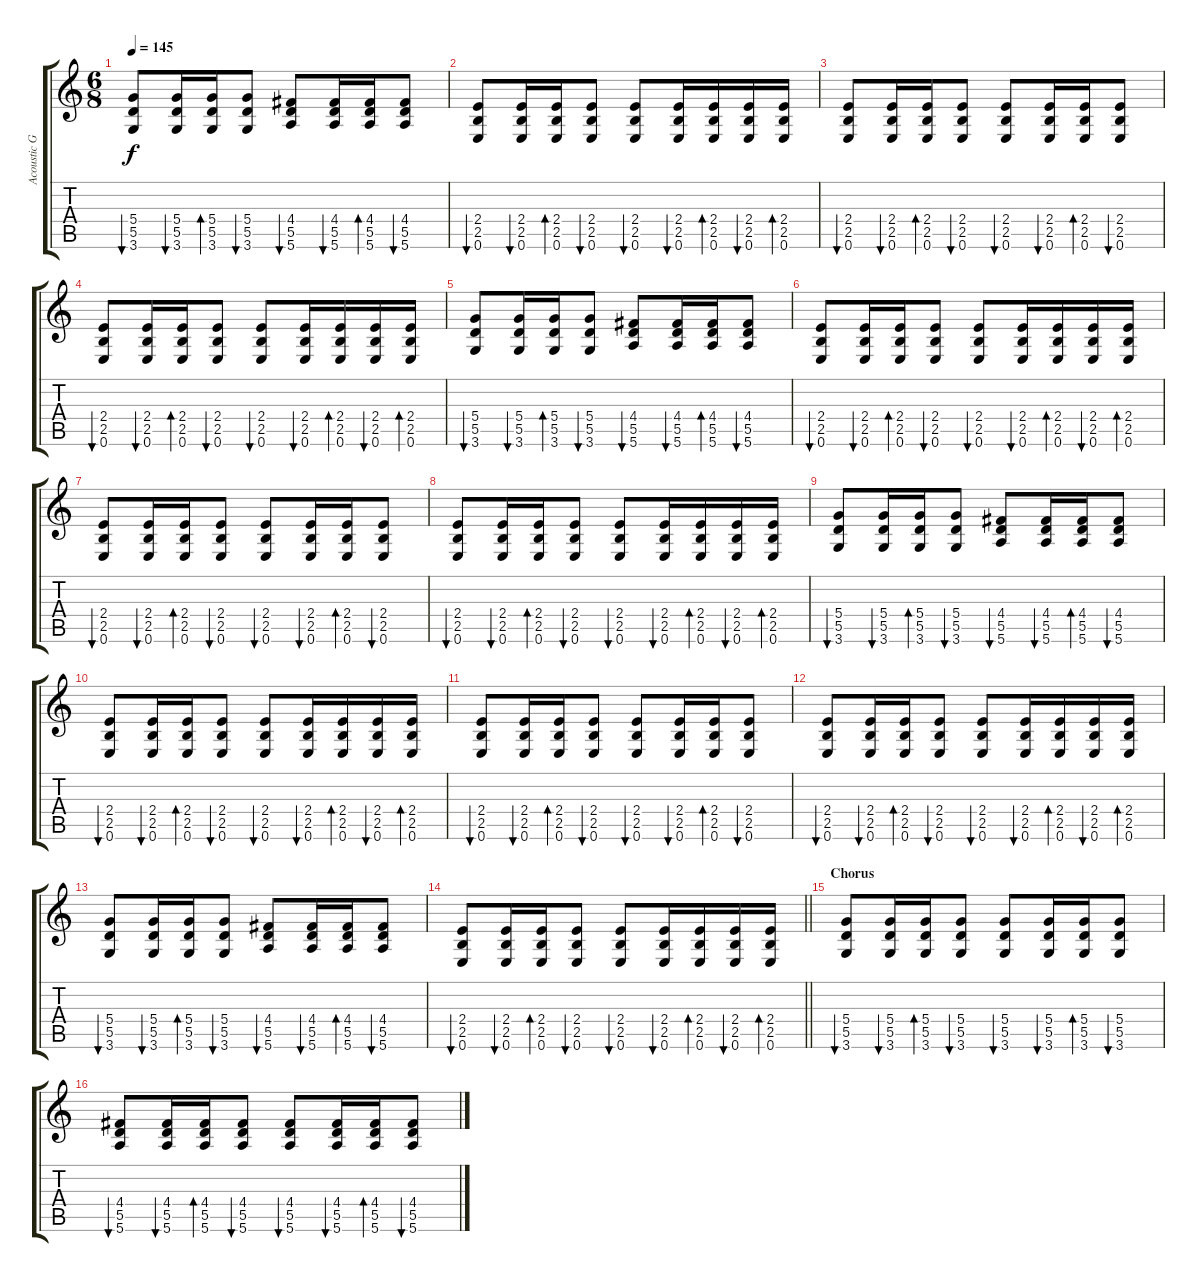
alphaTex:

\track ("Acoustic Guitar" "Acoustic G") {instrument acousticguitarsteel}
\staff {score tabs}
\tuning (E4 B3 G3 D3 A2 E2) {hide}
\ts (6 8)
\tempo 145
\clef g2
\ks c
(5.4 5.5 3.6).8{bu 240 dy f} (5.4 5.5 3.6).16{bu 240} (5.4 5.5 3.6).16{bd 240} (5.4 5.5 3.6).8{bu 240} (4.4 5.5 5.6).8{bu 240} (4.4 5.5 5.6).16{bu 240} (4.4 5.5 5.6).16{bd 240} (4.4 5.5 5.6).8{bu 240} |
(2.4 2.5 0.6).8{bu 240} (2.4 2.5 0.6).16{bu 240} (2.4 2.5 0.6).16{bd 240} (2.4 2.5 0.6).8{bu 240} (2.4 2.5 0.6).8{bu 240} (2.4 2.5 0.6).16{bu 240} (2.4 2.5 0.6).16{bd 240} (2.4 2.5 0.6).16{bu 240} (2.4 2.5 0.6).16{bd 240} |
(2.4 2.5 0.6).8{bu 240} (2.4 2.5 0.6).16{bu 240} (2.4 2.5 0.6).16{bd 240} (2.4 2.5 0.6).8{bu 240} (2.4 2.5 0.6).8{bu 240} (2.4 2.5 0.6).16{bu 240} (2.4 2.5 0.6).16{bd 240} (2.4 2.5 0.6).8{bu 240} |
(2.4 2.5 0.6).8{bu 240} (2.4 2.5 0.6).16{bu 240} (2.4 2.5 0.6).16{bd 240} (2.4 2.5 0.6).8{bu 240} (2.4 2.5 0.6).8{bu 240} (2.4 2.5 0.6).16{bu 240} (2.4 2.5 0.6).16{bd 240} (2.4 2.5 0.6).16{bu 240} (2.4 2.5 0.6).16{bd 240} |
(5.4 5.5 3.6).8{bu 240} (5.4 5.5 3.6).16{bu 240} (5.4 5.5 3.6).16{bd 240} (5.4 5.5 3.6).8{bu 240} (4.4 5.5 5.6).8{bu 240} (4.4 5.5 5.6).16{bu 240} (4.4 5.5 5.6).16{bd 240} (4.4 5.5 5.6).8{bu 240} |
(2.4 2.5 0.6).8{bu 240} (2.4 2.5 0.6).16{bu 240} (2.4 2.5 0.6).16{bd 240} (2.4 2.5 0.6).8{bu 240} (2.4 2.5 0.6).8{bu 240} (2.4 2.5 0.6).16{bu 240} (2.4 2.5 0.6).16{bd 240} (2.4 2.5 0.6).16{bu 240} (2.4 2.5 0.6).16{bd 240} |
(2.4 2.5 0.6).8{bu 240} (2.4 2.5 0.6).16{bu 240} (2.4 2.5 0.6).16{bd 240} (2.4 2.5 0.6).8{bu 240} (2.4 2.5 0.6).8{bu 240} (2.4 2.5 0.6).16{bu 240} (2.4 2.5 0.6).16{bd 240} (2.4 2.5 0.6).8{bu 240} |
(2.4 2.5 0.6).8{bu 240} (2.4 2.5 0.6).16{bu 240} (2.4 2.5 0.6).16{bd 240} (2.4 2.5 0.6).8{bu 240} (2.4 2.5 0.6).8{bu 240} (2.4 2.5 0.6).16{bu 240} (2.4 2.5 0.6).16{bd 240} (2.4 2.5 0.6).16{bu 240} (2.4 2.5 0.6).16{bd 240} |
(5.4 5.5 3.6).8{bu 240} (5.4 5.5 3.6).16{bu 240} (5.4 5.5 3.6).16{bd 240} (5.4 5.5 3.6).8{bu 240} (4.4 5.5 5.6).8{bu 240} (4.4 5.5 5.6).16{bu 240} (4.4 5.5 5.6).16{bd 240} (4.4 5.5 5.6).8{bu 240} |
(2.4 2.5 0.6).8{bu 240} (2.4 2.5 0.6).16{bu 240} (2.4 2.5 0.6).16{bd 240} (2.4 2.5 0.6).8{bu 240} (2.4 2.5 0.6).8{bu 240} (2.4 2.5 0.6).16{bu 240} (2.4 2.5 0.6).16{bd 240} (2.4 2.5 0.6).16{bu 240} (2.4 2.5 0.6).16{bd 240} |
(2.4 2.5 0.6).8{bu 240} (2.4 2.5 0.6).16{bu 240} (2.4 2.5 0.6).16{bd 240} (2.4 2.5 0.6).8{bu 240} (2.4 2.5 0.6).8{bu 240} (2.4 2.5 0.6).16{bu 240} (2.4 2.5 0.6).16{bd 240} (2.4 2.5 0.6).8{bu 240} |
(2.4 2.5 0.6).8{bu 240} (2.4 2.5 0.6).16{bu 240} (2.4 2.5 0.6).16{bd 240} (2.4 2.5 0.6).8{bu 240} (2.4 2.5 0.6).8{bu 240} (2.4 2.5 0.6).16{bu 240} (2.4 2.5 0.6).16{bd 240} (2.4 2.5 0.6).16{bu 240} (2.4 2.5 0.6).16{bd 240} |
(5.4 5.5 3.6).8{bu 240} (5.4 5.5 3.6).16{bu 240} (5.4 5.5 3.6).16{bd 240} (5.4 5.5 3.6).8{bu 240} (4.4 5.5 5.6).8{bu 240} (4.4 5.5 5.6).16{bu 240} (4.4 5.5 5.6).16{bd 240} (4.4 5.5 5.6).8{bu 240} |
\barLineRight lightlight
(2.4 2.5 0.6).8{bu 240} (2.4 2.5 0.6).16{bu 240} (2.4 2.5 0.6).16{bd 240} (2.4 2.5 0.6).8{bu 240} (2.4 2.5 0.6).8{bu 240} (2.4 2.5 0.6).16{bu 240} (2.4 2.5 0.6).16{bd 240} (2.4 2.5 0.6).16{bu 240} (2.4 2.5 0.6).16{bd 240} |
\section ("" "Chorus")
(5.4 5.5 3.6).8{bu 240} (5.4 5.5 3.6).16{bu 240} (5.4 5.5 3.6).16{bd 240} (5.4 5.5 3.6).8{bu 240} (5.4 5.5 3.6).8{bu 240} (5.4 5.5 3.6).16{bu 240} (5.4 5.5 3.6).16{bd 240} (5.4 5.5 3.6).8{bu 240} |
(4.4 5.5 5.6).8{bu 240} (4.4 5.5 5.6).16{bu 240} (4.4 5.5 5.6).16{bd 240} (4.4 5.5 5.6).8{bu 240} (4.4 5.5 5.6).8{bu 240} (4.4 5.5 5.6).16{bu 240} (4.4 5.5 5.6).16{bd 240} (4.4 5.5 5.6).8{bu 240}
